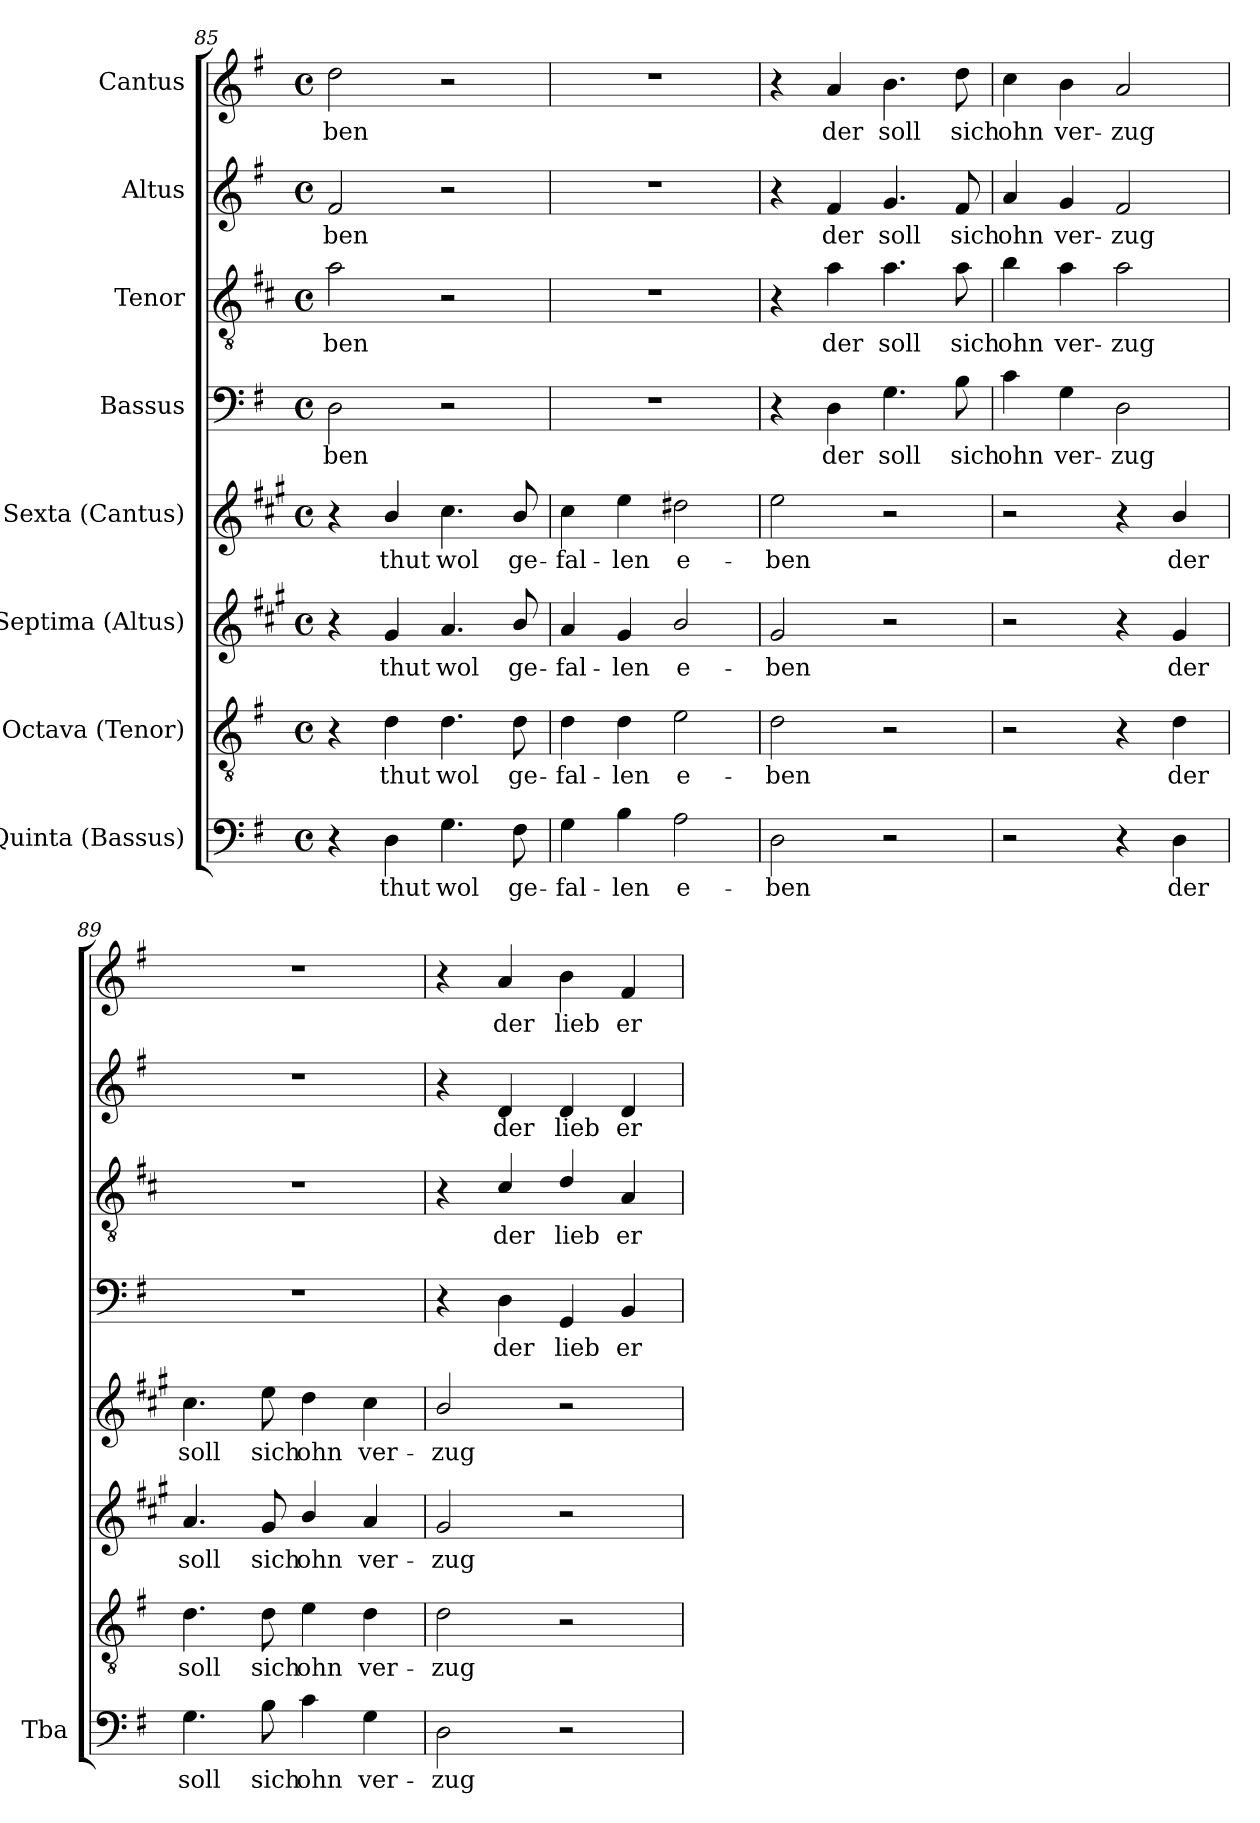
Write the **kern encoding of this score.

**kern	**text	**kern	**text	**kern	**text	**kern	**text	**kern	**text	**kern	**text	**kern	**text	**kern	**text
*part8	*part8	*part7	*part7	*part6	*part6	*part5	*part5	*part4	*part4	*part3	*part3	*part2	*part2	*part1	*part1
*staff8	*staff8	*staff7	*staff7	*staff6	*staff6	*staff5	*staff5	*staff4	*staff4	*staff3	*staff3	*staff2	*staff2	*staff1	*staff1
*I"Quinta (Bassus)	*	*I"Octava (Tenor)	*	*I"Septima (Altus)	*	*I"Sexta (Cantus)	*	*I"Bassus	*	*I"Tenor	*	*I"Altus	*	*I"Cantus	*
*I'Tba	*	*	*	*	*	*	*	*	*	*	*	*	*	*	*
!!LO:PB:g=z
*clefF4	*	*clefGv2	*	*clefG2	*	*clefG2	*	*clefF4	*	*clefGv2	*	*clefG2	*	*clefG2	*
*	*	*	*	*ITrd1c2	*	*ITrd1c2	*	*	*	*ITrd4c7	*	*	*	*	*
*k[f#]	*	*k[f#]	*	*k[f#]	*	*k[f#]	*	*k[f#]	*	*k[f#]	*	*k[f#]	*	*k[f#]	*
*G:	*	*G:	*	*G:	*	*G:	*	*G:	*	*G:	*	*G:	*	*G:	*
*M4/4	*	*M4/4	*	*M4/4	*	*M4/4	*	*M4/4	*	*M4/4	*	*M4/4	*	*M4/4	*
*met(c)	*	*met(c)	*	*met(c)	*	*met(c)	*	*met(c)	*	*met(c)	*	*met(c)	*	*met(c)	*
=85	=85	=85	=85	=85	=85	=85	=85	=85	=85	=85	=85	=85	=85	=85	=85
4r	.	4r	.	4r	.	4r	.	2D\	-ben	2d\	-ben	2f#/	-ben	2dd\	-ben
4D\	thut	4d\	thut	4f#/	thut	4a/	thut	.	.	.	.	.	.	.	.
4.G\	wol	4.d\	wol	4.g/	wol	4.b\	wol	2r	.	2r	.	2r	.	2r	.
8F#\	ge-	8d\	ge-	8a/	ge-	8a/	ge-	.	.	.	.	.	.	.	.
=86	=86	=86	=86	=86	=86	=86	=86	=86	=86	=86	=86	=86	=86	=86	=86
4G\	-fal-	4d\	-fal-	4g/	-fal-	4b\	-fal-	1r	.	1r	.	1r	.	1r	.
4B\	-len	4d\	-len	4f#/	-len	4dd\	-len	.	.	.	.	.	.	.	.
2A\	e-	2e\	e-	2a/	e-	2cc#X\	e-	.	.	.	.	.	.	.	.
=87	=87	=87	=87	=87	=87	=87	=87	=87	=87	=87	=87	=87	=87	=87	=87
2D\	-ben	2d\	-ben	2f#/	-ben	2dd\	-ben	4r	.	4r	.	4r	.	4r	.
.	.	.	.	.	.	.	.	4D\	der	4d\	der	4f#/	der	4a/	der
2r	.	2r	.	2r	.	2r	.	4.G\	soll	4.d\	soll	4.g/	soll	4.b\	soll
.	.	.	.	.	.	.	.	8B\	sich	8d\	sich	8f#/	sich	8dd\	sich
=88	=88	=88	=88	=88	=88	=88	=88	=88	=88	=88	=88	=88	=88	=88	=88
2r	.	2r	.	2r	.	2r	.	4c\	ohn	4e\	ohn	4a/	ohn	4cc\	ohn
.	.	.	.	.	.	.	.	4G\	ver-	4d\	ver-	4g/	ver-	4b\	ver-
4r	.	4r	.	4r	.	4r	.	2D\	-zug	2d\	-zug	2f#/	-zug	2a/	-zug
4D\	der	4d\	der	4f#/	der	4a/	der	.	.	.	.	.	.	.	.
=89	=89	=89	=89	=89	=89	=89	=89	=89	=89	=89	=89	=89	=89	=89	=89
4.G\	soll	4.d\	soll	4.g/	soll	4.b\	soll	1r	.	1r	.	1r	.	1r	.
8B\	sich	8d\	sich	8f#/	sich	8dd\	sich	.	.	.	.	.	.	.	.
4c\	ohn	4e\	ohn	4a/	ohn	4cc\	ohn	.	.	.	.	.	.	.	.
4G\	ver-	4d\	ver-	4g/	ver-	4b\	ver-	.	.	.	.	.	.	.	.
=90	=90	=90	=90	=90	=90	=90	=90	=90	=90	=90	=90	=90	=90	=90	=90
2D\	-zug	2d\	-zug	2f#/	-zug	2a/	-zug	4r	.	4r	.	4r	.	4r	.
.	.	.	.	.	.	.	.	4D\	der	4F#/	der	4d/	der	4a/	der
2r	.	2r	.	2r	.	2r	.	4GG/	lieb	4G/	lieb	4d/	lieb	4b\	lieb
.	.	.	.	.	.	.	.	4BB/	er-	4D/	er-	4d/	er-	4f#/	er-
=	=	=	=	=	=	=	=	=	=	=	=	=	=	=	=
*-	*-	*-	*-	*-	*-	*-	*-	*-	*-	*-	*-	*-	*-	*-	*-
